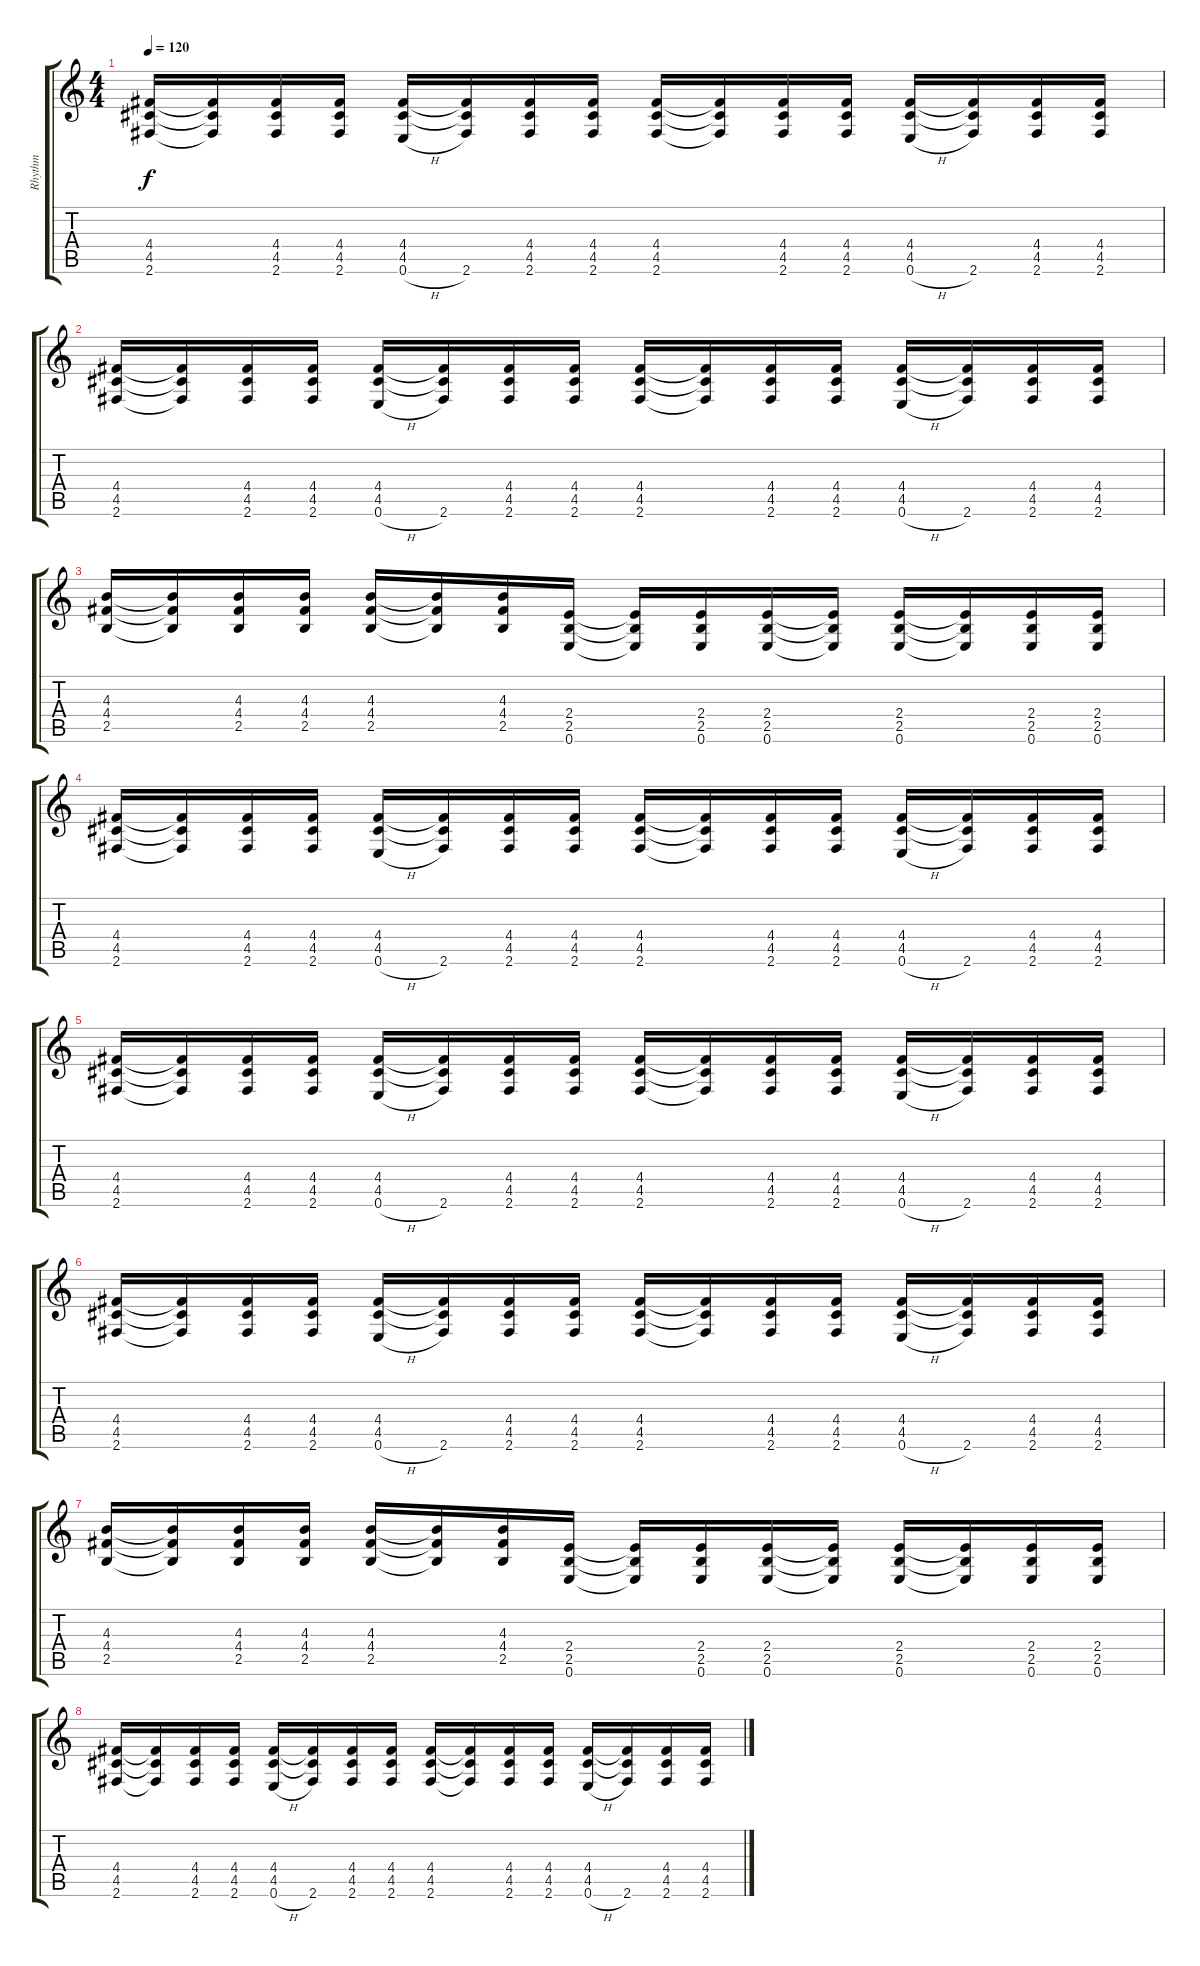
\track ("Rhythm" "Rhythm") {instrument distortionguitar}
\staff {score tabs}
\tuning (E4 B3 G3 D3 A2 E2) {hide}
\ts (4 4)
\tempo 120
\clef g2
\ks c
(4.4 4.5 2.6).16{dy f} (4.4{t} 4.5{t} 2.6{t}).16 (4.4 4.5 2.6).16 (4.4 4.5 2.6).16 (4.4 4.5 0.6{h}).16 (4.4{t} 4.5{t} 2.6).16 (4.4 4.5 2.6).16 (4.4 4.5 2.6).16 (4.4 4.5 2.6).16 (4.4{t} 4.5{t} 2.6{t}).16 (4.4 4.5 2.6).16 (4.4 4.5 2.6).16 (4.4 4.5 0.6{h}).16 (4.4{t} 4.5{t} 2.6).16 (4.4 4.5 2.6).16 (4.4 4.5 2.6).16 |
(4.4 4.5 2.6).16 (4.4{t} 4.5{t} 2.6{t}).16 (4.4 4.5 2.6).16 (4.4 4.5 2.6).16 (4.4 4.5 0.6{h}).16 (4.4{t} 4.5{t} 2.6).16 (4.4 4.5 2.6).16 (4.4 4.5 2.6).16 (4.4 4.5 2.6).16 (4.4{t} 4.5{t} 2.6{t}).16 (4.4 4.5 2.6).16 (4.4 4.5 2.6).16 (4.4 4.5 0.6{h}).16 (4.4{t} 4.5{t} 2.6).16 (4.4 4.5 2.6).16 (4.4 4.5 2.6).16 |
(4.3 4.4 2.5).16 (4.3{t} 4.4{t} 2.5{t}).16 (4.3 4.4 2.5).16 (4.3 4.4 2.5).16 (4.3 4.4 2.5).16 (4.3{t} 4.4{t} 2.5{t}).16 (4.3 4.4 2.5).16 (2.4 2.5 0.6).16 (2.4{t} 2.5{t} 0.6{t}).16 (2.4 2.5 0.6).16 (2.4 2.5 0.6).16 (2.4{t} 2.5{t} 0.6{t}).16 (2.4 2.5 0.6).16 (2.4{t} 2.5{t} 0.6{t}).16 (2.4 2.5 0.6).16 (2.4 2.5 0.6).16 |
(4.4 4.5 2.6).16 (4.4{t} 4.5{t} 2.6{t}).16 (4.4 4.5 2.6).16 (4.4 4.5 2.6).16 (4.4 4.5 0.6{h}).16 (4.4{t} 4.5{t} 2.6).16 (4.4 4.5 2.6).16 (4.4 4.5 2.6).16 (4.4 4.5 2.6).16 (4.4{t} 4.5{t} 2.6{t}).16 (4.4 4.5 2.6).16 (4.4 4.5 2.6).16 (4.4 4.5 0.6{h}).16 (4.4{t} 4.5{t} 2.6).16 (4.4 4.5 2.6).16 (4.4 4.5 2.6).16 |
(4.4 4.5 2.6).16 (4.4{t} 4.5{t} 2.6{t}).16 (4.4 4.5 2.6).16 (4.4 4.5 2.6).16 (4.4 4.5 0.6{h}).16 (4.4{t} 4.5{t} 2.6).16 (4.4 4.5 2.6).16 (4.4 4.5 2.6).16 (4.4 4.5 2.6).16 (4.4{t} 4.5{t} 2.6{t}).16 (4.4 4.5 2.6).16 (4.4 4.5 2.6).16 (4.4 4.5 0.6{h}).16 (4.4{t} 4.5{t} 2.6).16 (4.4 4.5 2.6).16 (4.4 4.5 2.6).16 |
(4.4 4.5 2.6).16 (4.4{t} 4.5{t} 2.6{t}).16 (4.4 4.5 2.6).16 (4.4 4.5 2.6).16 (4.4 4.5 0.6{h}).16 (4.4{t} 4.5{t} 2.6).16 (4.4 4.5 2.6).16 (4.4 4.5 2.6).16 (4.4 4.5 2.6).16 (4.4{t} 4.5{t} 2.6{t}).16 (4.4 4.5 2.6).16 (4.4 4.5 2.6).16 (4.4 4.5 0.6{h}).16 (4.4{t} 4.5{t} 2.6).16 (4.4 4.5 2.6).16 (4.4 4.5 2.6).16 |
(4.3 4.4 2.5).16 (4.3{t} 4.4{t} 2.5{t}).16 (4.3 4.4 2.5).16 (4.3 4.4 2.5).16 (4.3 4.4 2.5).16 (4.3{t} 4.4{t} 2.5{t}).16 (4.3 4.4 2.5).16 (2.4 2.5 0.6).16 (2.4{t} 2.5{t} 0.6{t}).16 (2.4 2.5 0.6).16 (2.4 2.5 0.6).16 (2.4{t} 2.5{t} 0.6{t}).16 (2.4 2.5 0.6).16 (2.4{t} 2.5{t} 0.6{t}).16 (2.4 2.5 0.6).16 (2.4 2.5 0.6).16 |
(4.4 4.5 2.6).16 (4.4{t} 4.5{t} 2.6{t}).16 (4.4 4.5 2.6).16 (4.4 4.5 2.6).16 (4.4 4.5 0.6{h}).16 (4.4{t} 4.5{t} 2.6).16 (4.4 4.5 2.6).16 (4.4 4.5 2.6).16 (4.4 4.5 2.6).16 (4.4{t} 4.5{t} 2.6{t}).16 (4.4 4.5 2.6).16 (4.4 4.5 2.6).16 (4.4 4.5 0.6{h}).16 (4.4{t} 4.5{t} 2.6).16 (4.4 4.5 2.6).16 (4.4 4.5 2.6).16
